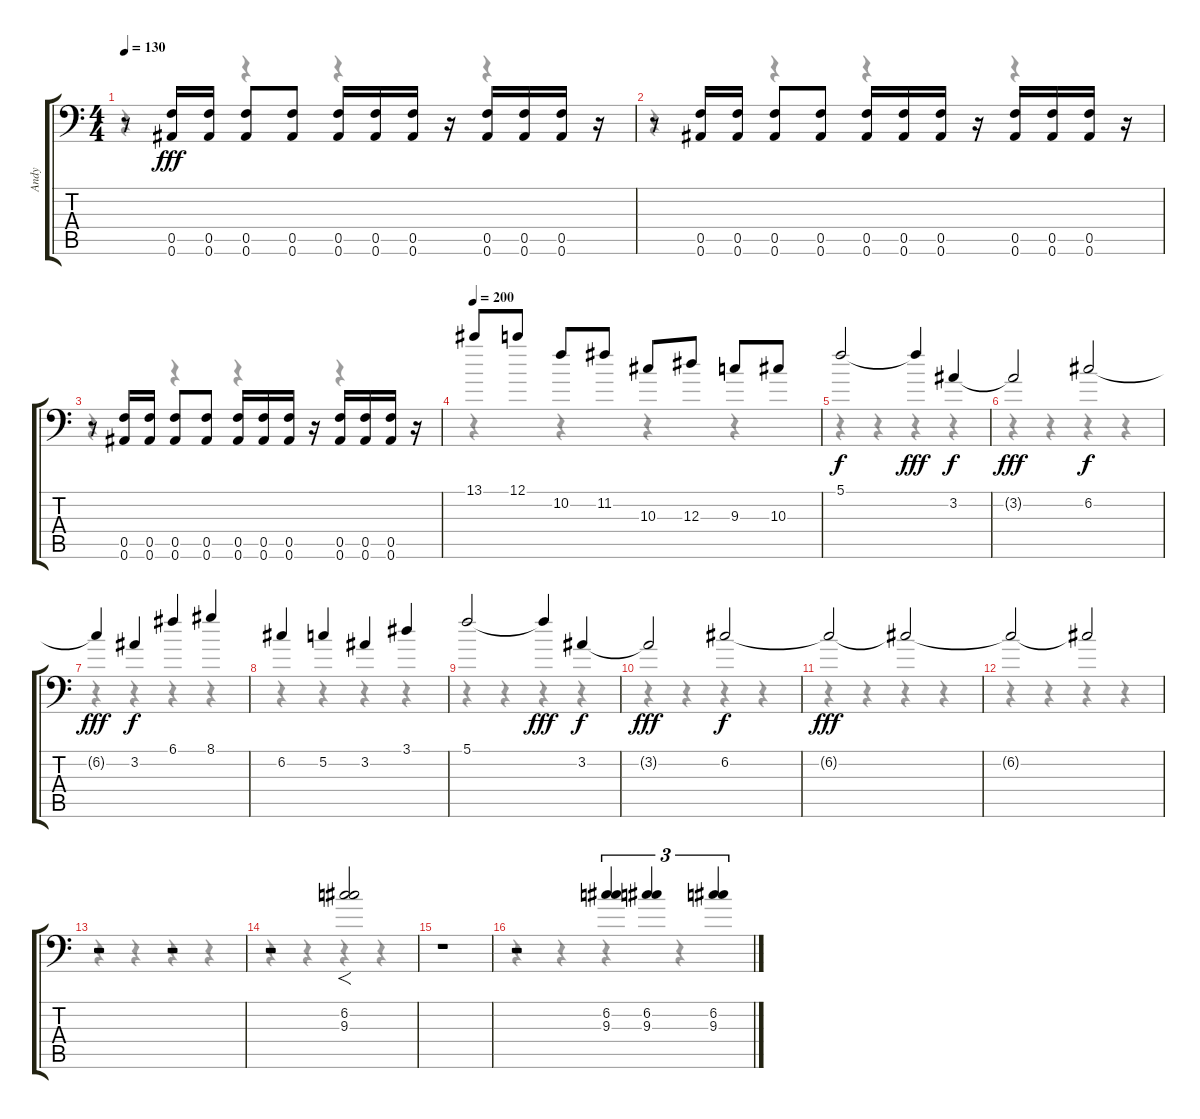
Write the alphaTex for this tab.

\track ("Andy" "Andy") {instrument distortionguitar}
\staff {score tabs}
\tuning (C4 G3 Eb3 Bb2 F2 Bb1) {hide}
\voice
\ts (4 4)
\tempo 130
\clef f4
\ks c
r.8{dy fff} (0.5 0.6).16 (0.5 0.6).16 (0.5 0.6).8 (0.5 0.6).8 (0.5 0.6).16 (0.5 0.6).16 (0.5 0.6).16 r.16 (0.5 0.6).16 (0.5 0.6).16 (0.5 0.6).16 r.16 |
r.8 (0.5 0.6).16 (0.5 0.6).16 (0.5 0.6).8 (0.5 0.6).8 (0.5 0.6).16 (0.5 0.6).16 (0.5 0.6).16 r.16 (0.5 0.6).16 (0.5 0.6).16 (0.5 0.6).16 r.16 |
r.8 (0.5 0.6).16 (0.5 0.6).16 (0.5 0.6).8 (0.5 0.6).8 (0.5 0.6).16 (0.5 0.6).16 (0.5 0.6).16 r.16 (0.5 0.6).16 (0.5 0.6).16 (0.5 0.6).16 r.16 |
\tempo 200
13.1.8 12.1.8 10.2.8 11.2.8 10.3.8 12.3.8 9.3.8 10.3.8 |
5.1.2{dy f} 5.1{t}.4{dy fff} 3.2.4{dy f} |
3.2{t}.2{dy fff} 6.2.2{dy f} |
6.2{t}.4{dy fff} 3.2.4{dy f} 6.1.4 8.1.4 |
6.2.4 5.2.4 3.2.4 3.1.4 |
5.1.2 5.1{t}.4{dy fff} 3.2.4{dy f} |
3.2{t}.2{dy fff} 6.2.2{dy f} |
6.2{t}.2{dy fff} 6.2{t}.2 |
6.2{t}.2 6.2{t}.2 |
r.2 r.2 |
r.2 (6.2 9.3).2{f} |
r.1 |
r.2 (6.2 9.3).4{tu (3 2)} (6.2 9.3).4{tu (3 2)} (6.2 9.3).4{tu (3 2)}
\voice
\clef f4
\ottava regular
\simile none
\ks c
r.4{dy f} r.4 r.4 r.4 |
r.4 r.4 r.4 r.4 |
r.4 r.4 r.4 r.4 |
r.4 r.4 r.4 r.4 |
r.4 r.4 r.4 r.4 |
r.4 r.4 r.4 r.4 |
r.4 r.4 r.4 r.4 |
r.4 r.4 r.4 r.4 |
r.4 r.4 r.4 r.4 |
r.4 r.4 r.4 r.4 |
r.4 r.4 r.4 r.4 |
r.4 r.4 r.4 r.4 |
r.4 r.4 r.4 r.4 |
r.4 r.4 r.4 r.4 |
|
r.4 r.4 r.4 r.4
